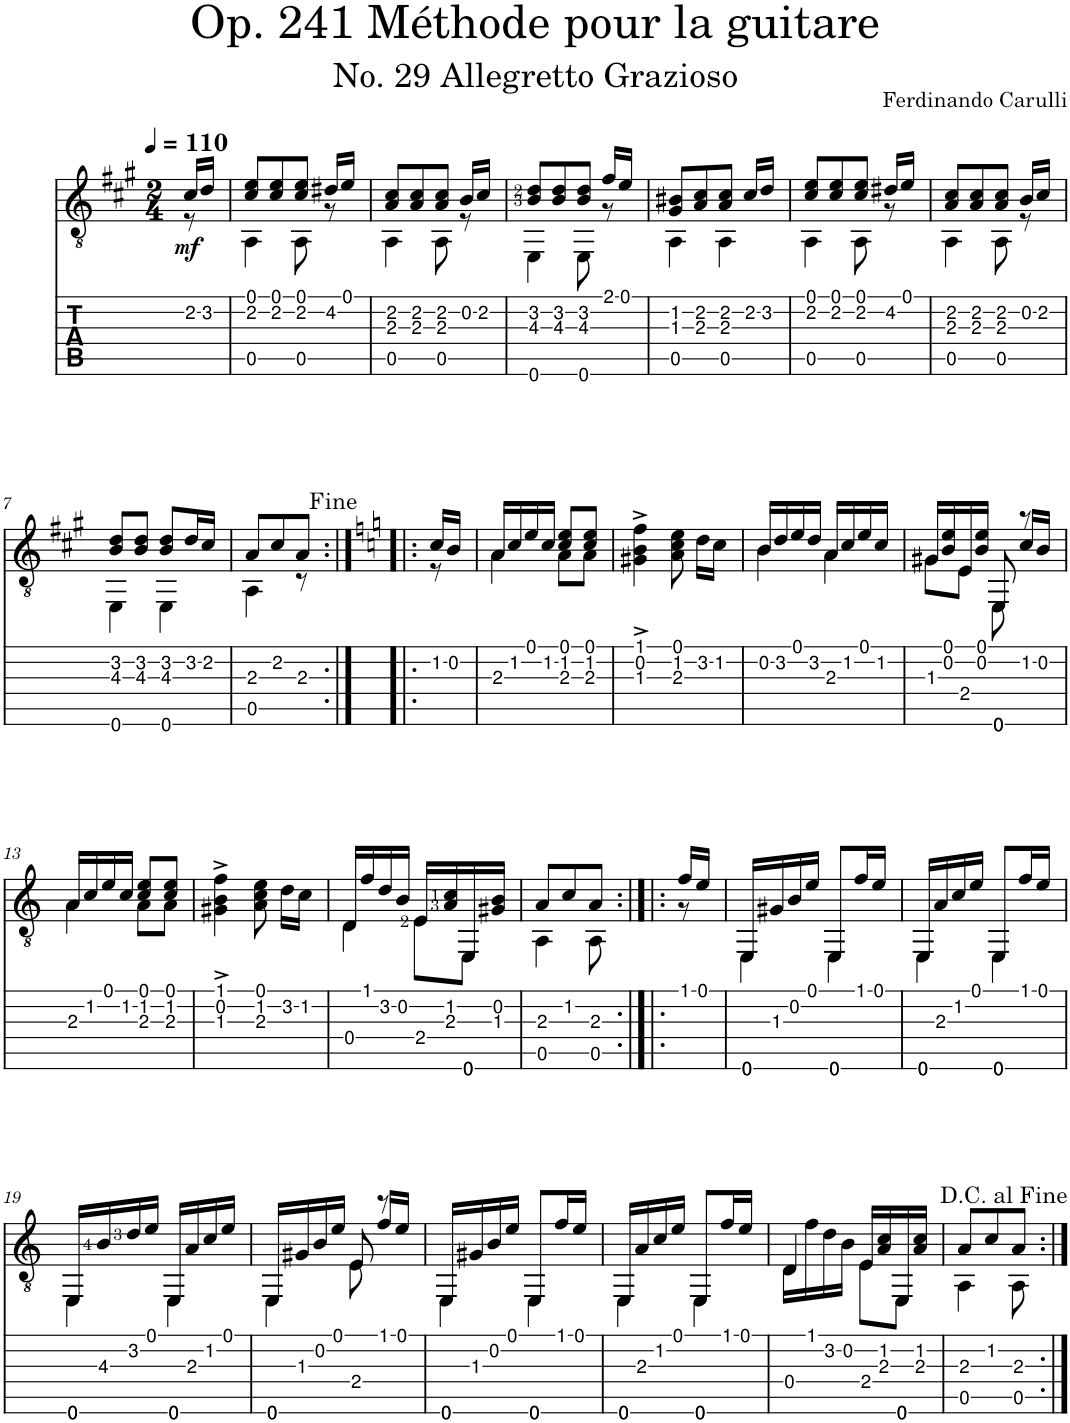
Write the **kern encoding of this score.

**kern	**kern	**dynam
*part1	*part1	*part1
*staff2	*staff1	*staff1/2
*I"Classical Guitar	*	*
*stria6	*	*
*	*clefGv2	*
*k[f#c#g#]	*k[f#c#g#]	*
*A:	*A:	*
*M2/4	*M2/4	*
*MM110	*MM110	*
=	=	=
*^	*^	*
!	!	!	!	!LO:DY:b
16c#LL	8r	16c#/LL	8r	mf
16dJJ	.	16d/JJ	.	.
=1	=1	=1	=1	=1
8c#\ 8e\L	4AA	8c#/ 8e/L	4AA\	.
8c#\ 8e\J	.	8c#/ 8e/	.	.
8c#\ 8e\L	8AA	8c#/ 8e/J	8AA\	.
16d#XL	8r	16d#X/LL	8r	.
16eJJ	.	16e/JJ	.	.
=2	=2	=2	=2	=2
8A\ 8c#\L	4AA	8A/ 8c#/L	4AA\	.
8A\ 8c#\J	.	8A/ 8c#/	.	.
8A\ 8c#\L	8AA	8A/ 8c#/J	8AA\	.
16BL	8r	16B/LL	8r	.
16c#JJ	.	16c#/JJ	.	.
=3	=3	=3	=3	=3
8B\ 8d\L	4EE	8B/ 8d/L	4EE\	.
8B\ 8d\J	.	8B/ 8d/	.	.
8B\ 8d\L	8EE	8B/ 8d/J	8EE\	.
16f#L	8r	16f#/LL	8r	.
16eJJ	.	16e/JJ	.	.
=4	=4	=4	=4	=4
8G#\ 8B#X\L	4AA	8G#/ 8B#X/L	4AA\	.
8A\ 8c#\J	.	8A/ 8c#/	.	.
8A\ 8c#\L	4AA	8A/ 8c#/J	4AA\	.
16c#L	.	16c#/LL	.	.
16dJJ	.	16d/JJ	.	.
=5	=5	=5	=5	=5
8c#\ 8e\L	4AA	8c#/ 8e/L	4AA\	.
8c#\ 8e\J	.	8c#/ 8e/	.	.
8c#\ 8e\L	8AA	8c#/ 8e/J	8AA\	.
16d#XL	8r	16d#X/LL	8r	.
16eJJ	.	16e/JJ	.	.
=6	=6	=6	=6	=6
8A\ 8c#\L	4AA	8A/ 8c#/L	4AA\	.
8A\ 8c#\J	.	8A/ 8c#/	.	.
8A\ 8c#\L	8AA	8A/ 8c#/J	8AA\	.
16BL	8r	16B/LL	8r	.
16c#JJ	.	16c#/JJ	.	.
!!LO:LB:g=z	!!
=7	=7	=7	=7	=7
8B\ 8d\L	4EE	8B/ 8d/L	4EE\	.
8B\ 8d\J	.	8B/ 8d/J	.	.
8B\ 8d\L	4EE	8B/ 8d/L	4EE\	.
16dL	.	16d/L	.	.
16c#JJ	.	16c#/JJ	.	.
=8	=8	=8	=8	=8
8AL	4AA	8A/L	4AA\	.
8c#J	.	8c#/	.	.
8AJ	8r	8A/J	8r	.
=8X1:|!|:	=8X1:|!|:	=8X1:|!|:	=8X1:|!|:	=8X1:|!|:
*k[]	*	*k[]	*	*
*a:	*	*a:	*	*
16cnLL	8r	16c/LL	8r	.
16BJJ	.	16B/JJ	.	.
=9	=9	=9	=9	=9
16ALL	4A	16A/LL	4A\	.
16cnJ	.	16c/	.	.
16eL	.	16e/	.	.
16cJJ	.	16c/JJ	.	.
8c\ 8e\L	8AL	8c/ 8e/L	8A\L	.
8c\ 8e\J	8AJ	8c/ 8e/J	8A\J	.
*v	*v	*	*	*
*	*v	*v	*
=10	=10	=10
4G#^ 4B^ 4fn^	4G#X\^ 4B\^ 4f\^	.
8A\ 8cn\ 8e\L	8A\ 8c\ 8e\	.
16dL	16d\LL	.
16cJJ	16c\JJ	.
=11	=11	=11
*^	*^	*
16BLL	4B	16B/LL	4B\	.
16dJ	.	16d/	.	.
16eL	.	16e/	.	.
16dJJ	.	16d/JJ	.	.
16ALL	4A	16A/LL	4A\	.
16cnJ	.	16c/	.	.
16eL	.	16e/	.	.
16cJJ	.	16c/JJ	.	.
=12	=12	=12	=12	=12
16G#LL	8G#L	16G#X/LL	8G#\L	.
16B\ 16e\J	.	16B/ 16e/	.	.
16EL	8EJ	16E/	8E\J	.
16B\ 16e\JJ	.	16B/ 16e/JJ	.	.
8EE	8EEL	8EE/	8EE\	.
8r	16cnL	8r	16c/LL	.
.	16BJJ	.	16B/JJ	.
!!LO:LB:g=z	!!
=13	=13	=13	=13	=13
16ALL	4A	16A/LL	4A\	.
16cnJ	.	16c/	.	.
16eL	.	16e/	.	.
16cJJ	.	16c/JJ	.	.
8c\ 8e\L	8AL	8c/ 8e/L	8A\L	.
8c\ 8e\J	8AJ	8c/ 8e/J	8A\J	.
*v	*v	*	*	*
*	*v	*v	*
=14	=14	=14
4G#^ 4B^ 4fn^	4G#X\^ 4B\^ 4f\^	.
8A\ 8cn\ 8e\L	8A\ 8c\ 8e\	.
16dL	16d\LL	.
16cJJ	16c\JJ	.
=15	=15	=15
*^	*^	*
16DLL	4D	16D/LL	4D\	.
16fnJ	.	16f/	.	.
16dL	.	16d/	.	.
16BJJ	.	16B/JJ	.	.
16ELL	8EL	16E/LL	8E\L	.
16A\ 16cn\J	.	16A/ 16c/	.	.
16EEL	8EEJ	16EE/	8EE\J	.
16G#\ 16B\JJ	.	16G#X/ 16B/JJ	.	.
=16	=16	=16	=16	=16
8AL	4AA	8A/L	4AA\	.
8cnJ	.	8c/	.	.
8AJ	8AA	8A/J	8AA\	.
=16X2:|!|:	=16X2:|!|:	=16X2:|!|:	=16X2:|!|:	=16X2:|!|:
16fnLL	8r	16f/LL	8r	.
16eJJ	.	16e/JJ	.	.
=17	=17	=17	=17	=17
16EELL	4EE	16EE/LL	4EE\	.
16G#J	.	16G#X/	.	.
16BL	.	16B/	.	.
16eJJ	.	16e/JJ	.	.
4EE	8EEL	4EE\	8EE/L	.
.	16fnL	.	16f/L	.
.	16eJJ	.	16e/JJ	.
=18	=18	=18	=18	=18
16EELL	4EE	16EE/LL	4EE\	.
16AJ	.	16A/	.	.
16cnL	.	16c/	.	.
16eJJ	.	16e/JJ	.	.
4EE	8EEL	4EE\	8EE/L	.
.	16fnL	.	16f/L	.
.	16eJJ	.	16e/JJ	.
!!LO:LB:g=z	!!
=19	=19	=19	=19	=19
16EELL	4EE	16EE/LL	4EE\	.
16BJ	.	16B/	.	.
16dL	.	16d/	.	.
16eJJ	.	16e/JJ	.	.
4EE	16EELL	4EE\	16EE/LL	.
.	16AJ	.	16A/	.
.	16cnL	.	16c/	.
.	16eJJ	.	16e/JJ	.
=20	=20	=20	=20	=20
16EELL	4EE	16EE/LL	4EE\	.
16G#J	.	16G#X/	.	.
16BL	.	16B/	.	.
16eJJ	.	16e/JJ	.	.
8E	8EL	8E/	8E\	.
8r	16fnL	8r	16f/LL	.
.	16eJJ	.	16e/JJ	.
=21	=21	=21	=21	=21
16EELL	4EE	16EE/LL	4EE\	.
16G#J	.	16G#X/	.	.
16BL	.	16B/	.	.
16eJJ	.	16e/JJ	.	.
4EE	8EEL	4EE\	8EE/L	.
.	16fnL	.	16f/L	.
.	16eJJ	.	16e/JJ	.
=22	=22	=22	=22	=22
16EELL	4EE	16EE/LL	4EE\	.
16AJ	.	16A/	.	.
16cnL	.	16c/	.	.
16eJJ	.	16e/JJ	.	.
4EE	8EEL	4EE\	8EE/L	.
.	16fnL	.	16f/L	.
.	16eJJ	.	16e/JJ	.
=23	=23	=23	=23	=23
4D	16DLL	4D/	16D\LL	.
.	16fnJ	.	16f\	.
.	16dL	.	16d\	.
.	16BJJ	.	16B\JJ	.
16ELL	8EL	16E/LL	8E\L	.
16A\ 16cn\J	.	16A/ 16c/	.	.
16EEL	8EEJ	16EE/	8EE\J	.
16A\ 16c\JJ	.	16A/ 16c/JJ	.	.
=24	=24	=24	=24	=24
8AL	4AA	8A/L	4AA\	.
8cnJ	.	8c/	.	.
8AJ	8AA	8A/J	8AA\	.
*v	*v	*	*	*
*	*v	*v	*
=:|!	=:|!	=:|!
*-	*-	*-
